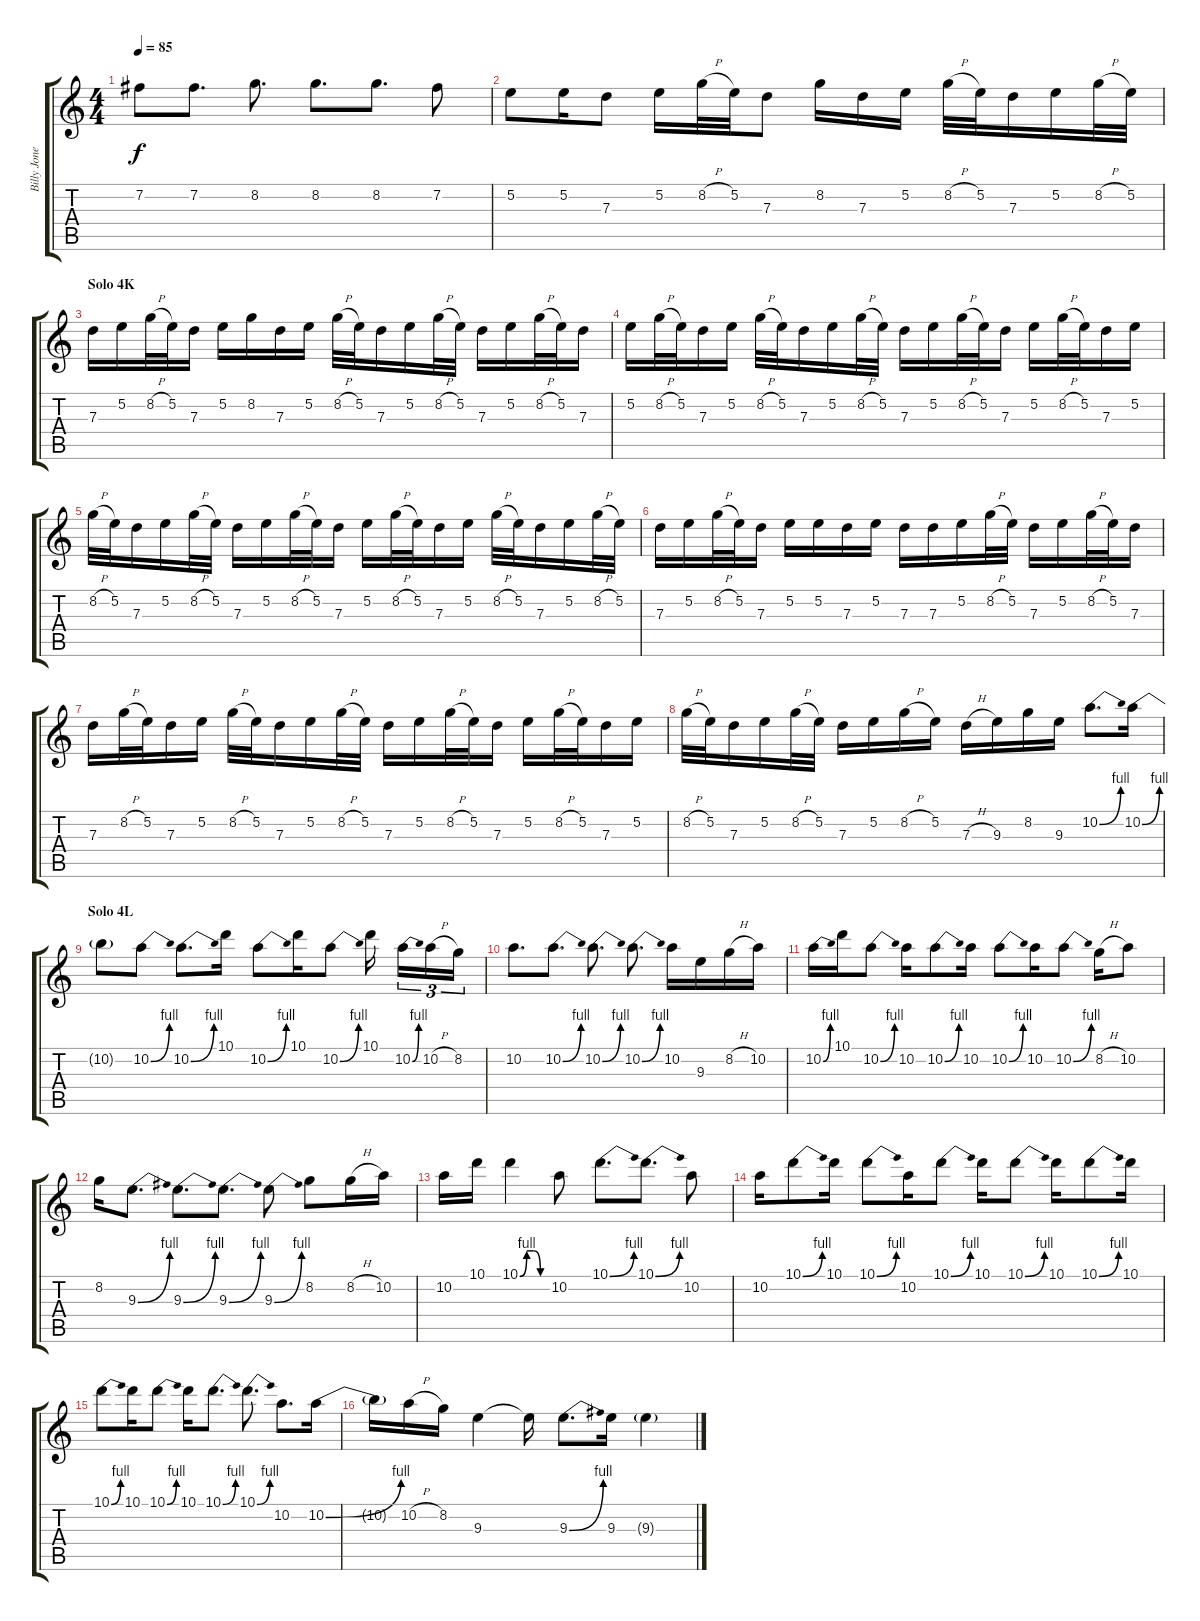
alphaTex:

\track ("Billy Jones Solo" "Billy Jone") {instrument overdrivenguitar}
\staff {score tabs}
\tuning (E4 B3 G3 D3 A2 E2) {hide}
\ts (4 4)
\tempo 85
\clef g2
\ks c
7.2.8{dy f} 7.2.8{d} 8.2.8{d} 8.2.8{d} 8.2.8{d} 7.2.8 |
5.2.8 5.2.16 7.3.8 5.2.16 8.2{h}.32 5.2.32 7.3.8 8.2.16 7.3.16 5.2.16 8.2{h}.32 5.2.32 7.3.16 5.2.16 8.2{h}.32 5.2.32 |
\section ("" "Solo 4K")
7.3.16 5.2.16 8.2{h}.32 5.2.32 7.3.16 5.2.16 8.2.16 7.3.16 5.2.16 8.2{h}.32 5.2.32 7.3.16 5.2.16 8.2{h}.32 5.2.32 7.3.16 5.2.16 8.2{h}.32 5.2.32 7.3.16 |
5.2.16 8.2{h}.32 5.2.32 7.3.16 5.2.16 8.2{h}.32 5.2.32 7.3.16 5.2.16 8.2{h}.32 5.2.32 7.3.16 5.2.16 8.2{h}.32 5.2.32 7.3.16 5.2.16 8.2{h}.32 5.2.32 7.3.16 5.2.16 |
8.2{h}.32 5.2.32 7.3.16 5.2.16 8.2{h}.32 5.2.32 7.3.16 5.2.16 8.2{h}.32 5.2.32 7.3.16 5.2.16 8.2{h}.32 5.2.32 7.3.16 5.2.16 8.2{h}.32 5.2.32 7.3.16 5.2.16 8.2{h}.32 5.2.32 |
7.3.16 5.2.16 8.2{h}.32 5.2.32 7.3.16 5.2.16 5.2.16 7.3.16 5.2.16 7.3.16 7.3.16 5.2.16 8.2{h}.32 5.2.32 7.3.16 5.2.16 8.2{h}.32 5.2.32 7.3.16 |
7.3.16 8.2{h}.32 5.2.32 7.3.16 5.2.16 8.2{h}.32 5.2.32 7.3.16 5.2.16 8.2{h}.32 5.2.32 7.3.16 5.2.16 8.2{h}.32 5.2.32 7.3.16 5.2.16 8.2{h}.32 5.2.32 7.3.16 5.2.16 |
8.2{h}.32 5.2.32 7.3.16 5.2.16 8.2{h}.32 5.2.32 7.3.16 5.2.16 8.2{h}.16 5.2.16 7.3{h}.16 9.3.16 8.2.16 9.3.16 10.2{be (bend 0 0 60 4)}.8{d} 10.2{be (bend 0 0 60 4)}.16 |
\section ("" "Solo 4L")
10.2{t}.8 10.2{be (bend 0 0 60 4)}.8 10.2{be (bend 0 0 60 4)}.8{d} 10.1.16 10.2{be (bend 0 0 60 4)}.8 10.1.16 10.2{be (bend 0 0 60 4)}.8 10.1.16 10.2{be (bend 0 0 60 4)}.16{tu (3 2)} 10.2{h}.16{tu (3 2)} 8.2.16{tu (3 2)} |
10.2.8{d} 10.2{be (bend 0 0 60 4)}.8{d} 10.2{be (bend 0 0 60 4)}.8{d} 10.2{be (bend 0 0 60 4)}.8{d} 10.2.16 9.3.16 8.2{h}.16 10.2.16 |
10.2{be (bend 0 0 60 4)}.16 10.1.16 10.2{be (bend 0 0 60 4)}.8 10.2.16 10.2{be (bend 0 0 60 4)}.8 10.2.16 10.2{be (bend 0 0 60 4)}.8 10.2.16 10.2{be (bend 0 0 60 4)}.8 8.2{h}.16 10.2.8 |
8.2.16 9.3{be (bend 0 0 60 4)}.8{d} 9.3{be (bend 0 0 60 4)}.8{d} 9.3{be (bend 0 0 60 4)}.8{d} 9.3{be (bend 0 0 60 4)}.8 8.2.8 8.2{h}.16 10.2.16 |
10.2.16 10.1.16 10.1{be (custom 0 0 15 4 30 4 45 0 60 0)}.4 10.2.8 10.1{be (bend 0 0 60 4)}.8{d} 10.1{be (bend 0 0 60 4)}.8{d} 10.2.8 |
10.2.16 10.1{be (bend 0 0 60 4)}.8 10.1.16 10.1{be (bend 0 0 60 4)}.8 10.2.16 10.1{be (bend 0 0 60 4)}.8 10.1.16 10.1{be (bend 0 0 60 4)}.8 10.1.16 10.1{be (bend 0 0 60 4)}.8 10.1.16 |
10.1{be (bend 0 0 60 4)}.8 10.1.16 10.1{be (bend 0 0 60 4)}.8 10.1.16 10.1{be (bend 0 0 60 4)}.8{d} 10.1{be (bend 0 0 60 4)}.8{d} 10.2.8{d} 10.2{be (bend 0 0 60 4)}.16 |
10.2{t}.16 10.2{h}.16 8.2.16 9.3.4 9.3{t}.16 9.3{be (bend 0 0 60 4)}.8{d} 9.3.16 9.3{ss g}.4
